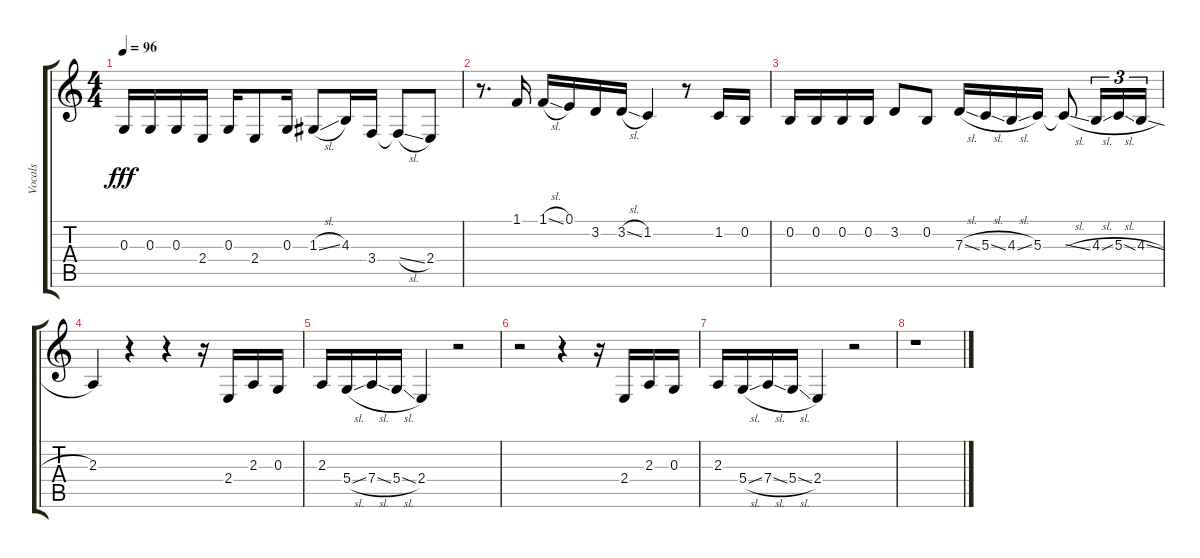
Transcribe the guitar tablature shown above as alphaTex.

\track ("Vocals" "Vocals") {instrument voiceoohs}
\staff {score tabs}
\tuning (E4 B3 G3 D3 A2 E2) {hide}
\ts (4 4)
\tempo 96
\clef g2
\ks c
0.3.16{dy fff} 0.3.16 0.3.16 2.4.16 0.3.16 2.4.8 0.3.16 1.3{sl}.8 4.3.16 3.4.16 3.4{sl t}.8 2.4.8 |
r.8{d} 1.1.16 1.1{sl}.16 0.1.16 3.2.16 3.2{sl}.16 1.2.4 r.8 1.2.16 0.2.16 |
0.2.16 0.2.16 0.2.16 0.2.16 3.2.8 0.2.8 7.3{sl}.16 5.3{sl}.16 4.3{sl}.16 5.3.16 5.3{sl t}.8 4.3{sl}.16{tu (3 2)} 5.3{sl}.16{tu (3 2)} 4.3{sl}.16{tu (3 2)} |
2.3.4 r.4 r.4 r.16 2.4.16 2.3.16 0.3.16 |
2.3.16 5.4{sl}.16 7.4{sl}.16 5.4{sl}.16 2.4.4 r.2 |
r.2 r.4 r.16 2.4.16 2.3.16 0.3.16 |
2.3.16 5.4{sl}.16 7.4{sl}.16 5.4{sl}.16 2.4.4 r.2 |
r.1
